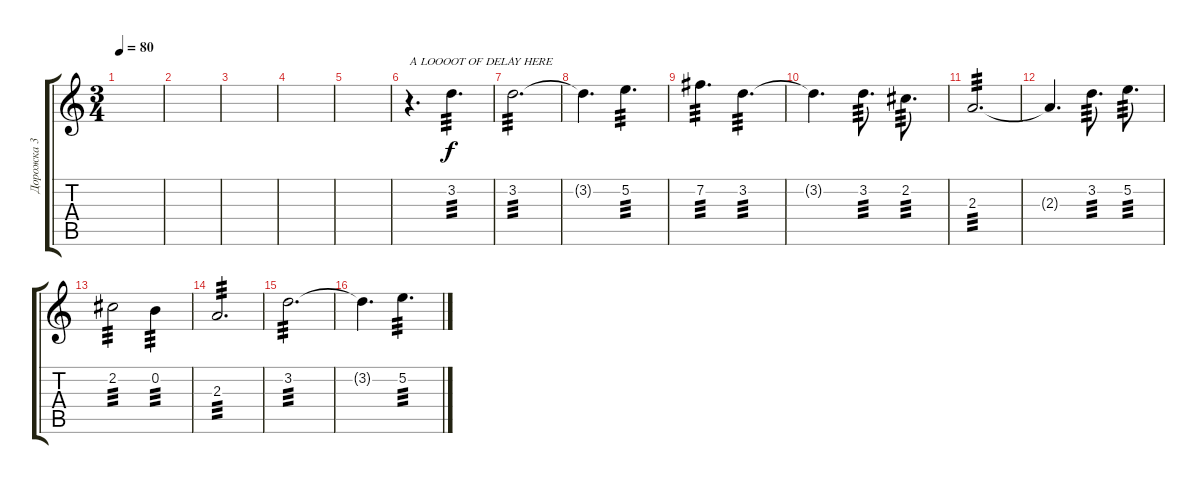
\track ("Дорожка 3" "Дорожка 3") {instrument electricguitarjazz}
\staff {score tabs}
\tuning (E4 B3 G3 D3 A2 D2) {hide}
\ts (3 4)
\tempo 80
\clef g2
\ks c
|
|
|
|
|
r.4{d txt "A LOOOOT OF DELAY HERE"} 3.2.4{d tp 3} |
3.2.2{d tp 3} |
3.2{t}.4{d} 5.2.4{d tp 3} |
7.2.4{d tp 3} 3.2.4{d tp 3} |
3.2{t}.4{d} 3.2.8{d tp 3} 2.2.8{d tp 3} |
2.3.2{d tp 3} |
2.3{t}.4{d} 3.2.8{d tp 3} 5.2.8{d tp 3} |
2.2.2{tp 3} 0.2.4{tp 3} |
2.3.2{d tp 3} |
3.2.2{d tp 3} |
3.2{t}.4{d} 5.2.4{d tp 3}
